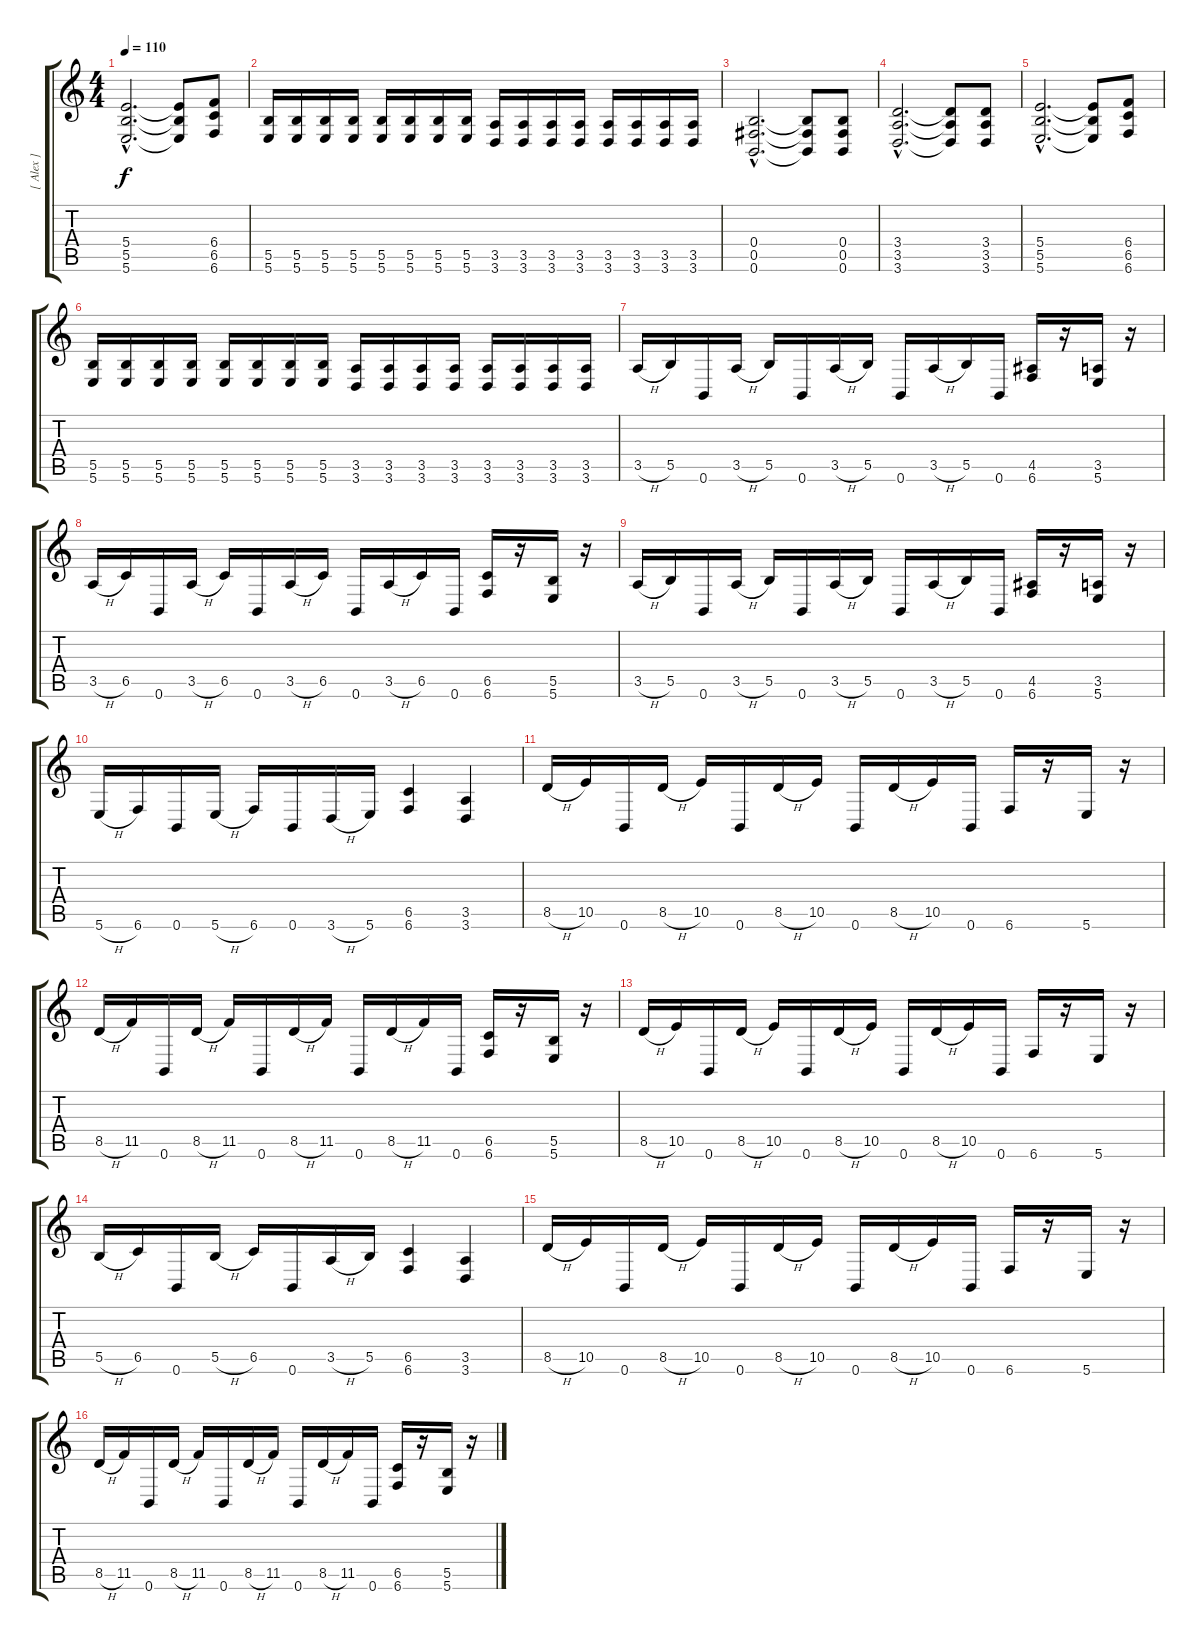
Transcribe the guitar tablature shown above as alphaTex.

\track ("[ Alex ]" "[ Alex ]") {instrument distortionguitar}
\staff {score tabs}
\tuning (Db4 Ab3 E3 B2 Gb2 B1) {hide}
\ts (4 4)
\tempo 110
\clef g2
\ks c
(5.4{hac} 5.5{hac} 5.6{hac}).2{d dy f} (5.4{t} 5.5{t} 5.6{t}).8 (6.4 6.5 6.6).8 |
(5.5 5.6).16 (5.5 5.6).16 (5.5 5.6).16 (5.5 5.6).16 (5.5 5.6).16 (5.5 5.6).16 (5.5 5.6).16 (5.5 5.6).16 (3.5 3.6).16 (3.5 3.6).16 (3.5 3.6).16 (3.5 3.6).16 (3.5 3.6).16 (3.5 3.6).16 (3.5 3.6).16 (3.5 3.6).16 |
(0.4{hac} 0.5{hac} 0.6{hac}).2{d} (0.4{t} 0.5{t} 0.6{t}).8 (0.4 0.5 0.6).8 |
(3.4{hac} 3.5{hac} 3.6{hac}).2{d} (3.4{t} 3.5{t} 3.6{t}).8 (3.4 3.5 3.6).8 |
(5.4{hac} 5.5{hac} 5.6{hac}).2{d} (5.4{t} 5.5{t} 5.6{t}).8 (6.4 6.5 6.6).8 |
(5.5 5.6).16 (5.5 5.6).16 (5.5 5.6).16 (5.5 5.6).16 (5.5 5.6).16 (5.5 5.6).16 (5.5 5.6).16 (5.5 5.6).16 (3.5 3.6).16 (3.5 3.6).16 (3.5 3.6).16 (3.5 3.6).16 (3.5 3.6).16 (3.5 3.6).16 (3.5 3.6).16 (3.5 3.6).16 |
3.5{h}.16 5.5.16 0.6.16 3.5{h}.16 5.5.16 0.6.16 3.5{h}.16 5.5.16 0.6.16 3.5{h}.16 5.5.16 0.6.16 (4.5 6.6).16 r.16 (3.5 5.6).16 r.16 |
3.5{h}.16 6.5.16 0.6.16 3.5{h}.16 6.5.16 0.6.16 3.5{h}.16 6.5.16 0.6.16 3.5{h}.16 6.5.16 0.6.16 (6.5 6.6).16 r.16 (5.5 5.6).16 r.16 |
3.5{h}.16 5.5.16 0.6.16 3.5{h}.16 5.5.16 0.6.16 3.5{h}.16 5.5.16 0.6.16 3.5{h}.16 5.5.16 0.6.16 (4.5 6.6).16 r.16 (3.5 5.6).16 r.16 |
5.6{h}.16 6.6.16 0.6.16 5.6{h}.16 6.6.16 0.6.16 3.6{h}.16 5.6.16 (6.5 6.6).4 (3.5 3.6).4 |
8.5{h}.16 10.5.16 0.6.16 8.5{h}.16 10.5.16 0.6.16 8.5{h}.16 10.5.16 0.6.16 8.5{h}.16 10.5.16 0.6.16 6.6.16 r.16 5.6.16 r.16 |
8.5{h}.16 11.5.16 0.6.16 8.5{h}.16 11.5.16 0.6.16 8.5{h}.16 11.5.16 0.6.16 8.5{h}.16 11.5.16 0.6.16 (6.5 6.6).16 r.16 (5.5 5.6).16 r.16 |
8.5{h}.16 10.5.16 0.6.16 8.5{h}.16 10.5.16 0.6.16 8.5{h}.16 10.5.16 0.6.16 8.5{h}.16 10.5.16 0.6.16 6.6.16 r.16 5.6.16 r.16 |
5.5{h}.16 6.5.16 0.6.16 5.5{h}.16 6.5.16 0.6.16 3.5{h}.16 5.5.16 (6.5 6.6).4 (3.5 3.6).4 |
8.5{h}.16 10.5.16 0.6.16 8.5{h}.16 10.5.16 0.6.16 8.5{h}.16 10.5.16 0.6.16 8.5{h}.16 10.5.16 0.6.16 6.6.16 r.16 5.6.16 r.16 |
8.5{h}.16 11.5.16 0.6.16 8.5{h}.16 11.5.16 0.6.16 8.5{h}.16 11.5.16 0.6.16 8.5{h}.16 11.5.16 0.6.16 (6.5 6.6).16 r.16 (5.5 5.6).16 r.16
